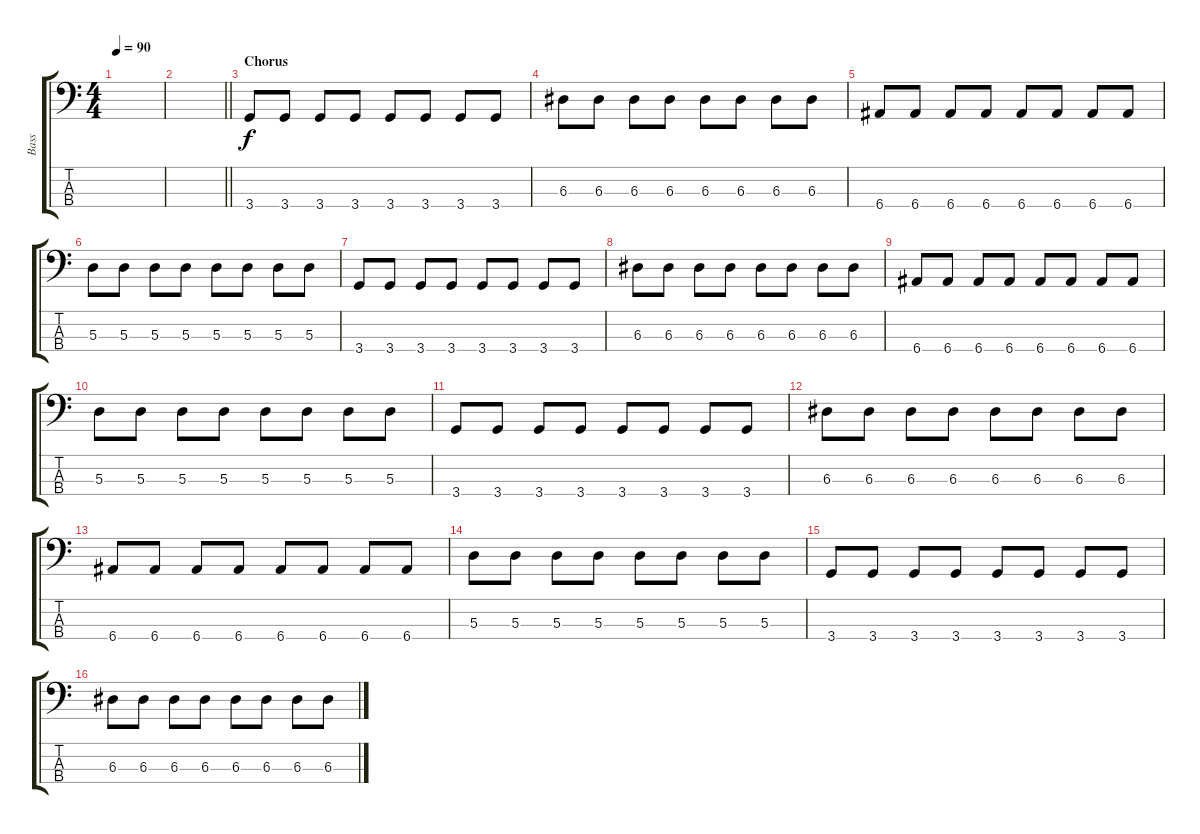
\track ("Bass" "Bass") {instrument electricbassfinger}
\staff {score tabs}
\tuning (G2 D2 A1 E1) {hide}
\ts (4 4)
\tempo 90
\clef f4
\ks c
|
\barLineRight lightlight
|
\section ("" "Chorus")
3.4.8 3.4.8 3.4.8 3.4.8 3.4.8 3.4.8 3.4.8 3.4.8 |
6.3.8 6.3.8 6.3.8 6.3.8 6.3.8 6.3.8 6.3.8 6.3.8 |
6.4.8 6.4.8 6.4.8 6.4.8 6.4.8 6.4.8 6.4.8 6.4.8 |
5.3.8 5.3.8 5.3.8 5.3.8 5.3.8 5.3.8 5.3.8 5.3.8 |
3.4.8 3.4.8 3.4.8 3.4.8 3.4.8 3.4.8 3.4.8 3.4.8 |
6.3.8 6.3.8 6.3.8 6.3.8 6.3.8 6.3.8 6.3.8 6.3.8 |
6.4.8 6.4.8 6.4.8 6.4.8 6.4.8 6.4.8 6.4.8 6.4.8 |
5.3.8 5.3.8 5.3.8 5.3.8 5.3.8 5.3.8 5.3.8 5.3.8 |
3.4.8 3.4.8 3.4.8 3.4.8 3.4.8 3.4.8 3.4.8 3.4.8 |
6.3.8 6.3.8 6.3.8 6.3.8 6.3.8 6.3.8 6.3.8 6.3.8 |
6.4.8 6.4.8 6.4.8 6.4.8 6.4.8 6.4.8 6.4.8 6.4.8 |
5.3.8 5.3.8 5.3.8 5.3.8 5.3.8 5.3.8 5.3.8 5.3.8 |
3.4.8 3.4.8 3.4.8 3.4.8 3.4.8 3.4.8 3.4.8 3.4.8 |
6.3.8 6.3.8 6.3.8 6.3.8 6.3.8 6.3.8 6.3.8 6.3.8
